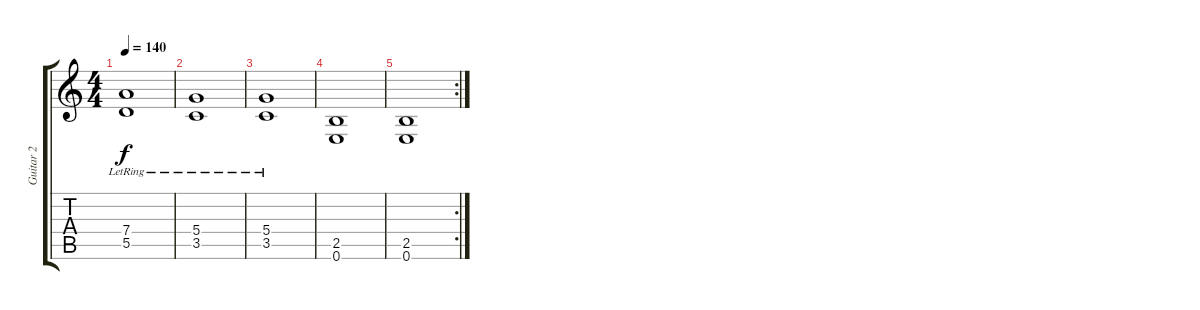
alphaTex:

\track ("Guitar 2" "Guitar 2") {instrument overdrivenguitar}
\staff {score tabs}
\tuning (E4 B3 G3 D3 A2 E2) {hide}
\ts (4 4)
\tempo 140
\clef g2
\ks c
(7.4 5.5{lr}).1{dy f} |
(5.4 3.5{lr}).1 |
(5.4 3.5{lr}).1 |
(2.5 0.6).1 |
\rc 2
(2.5 0.6).1
